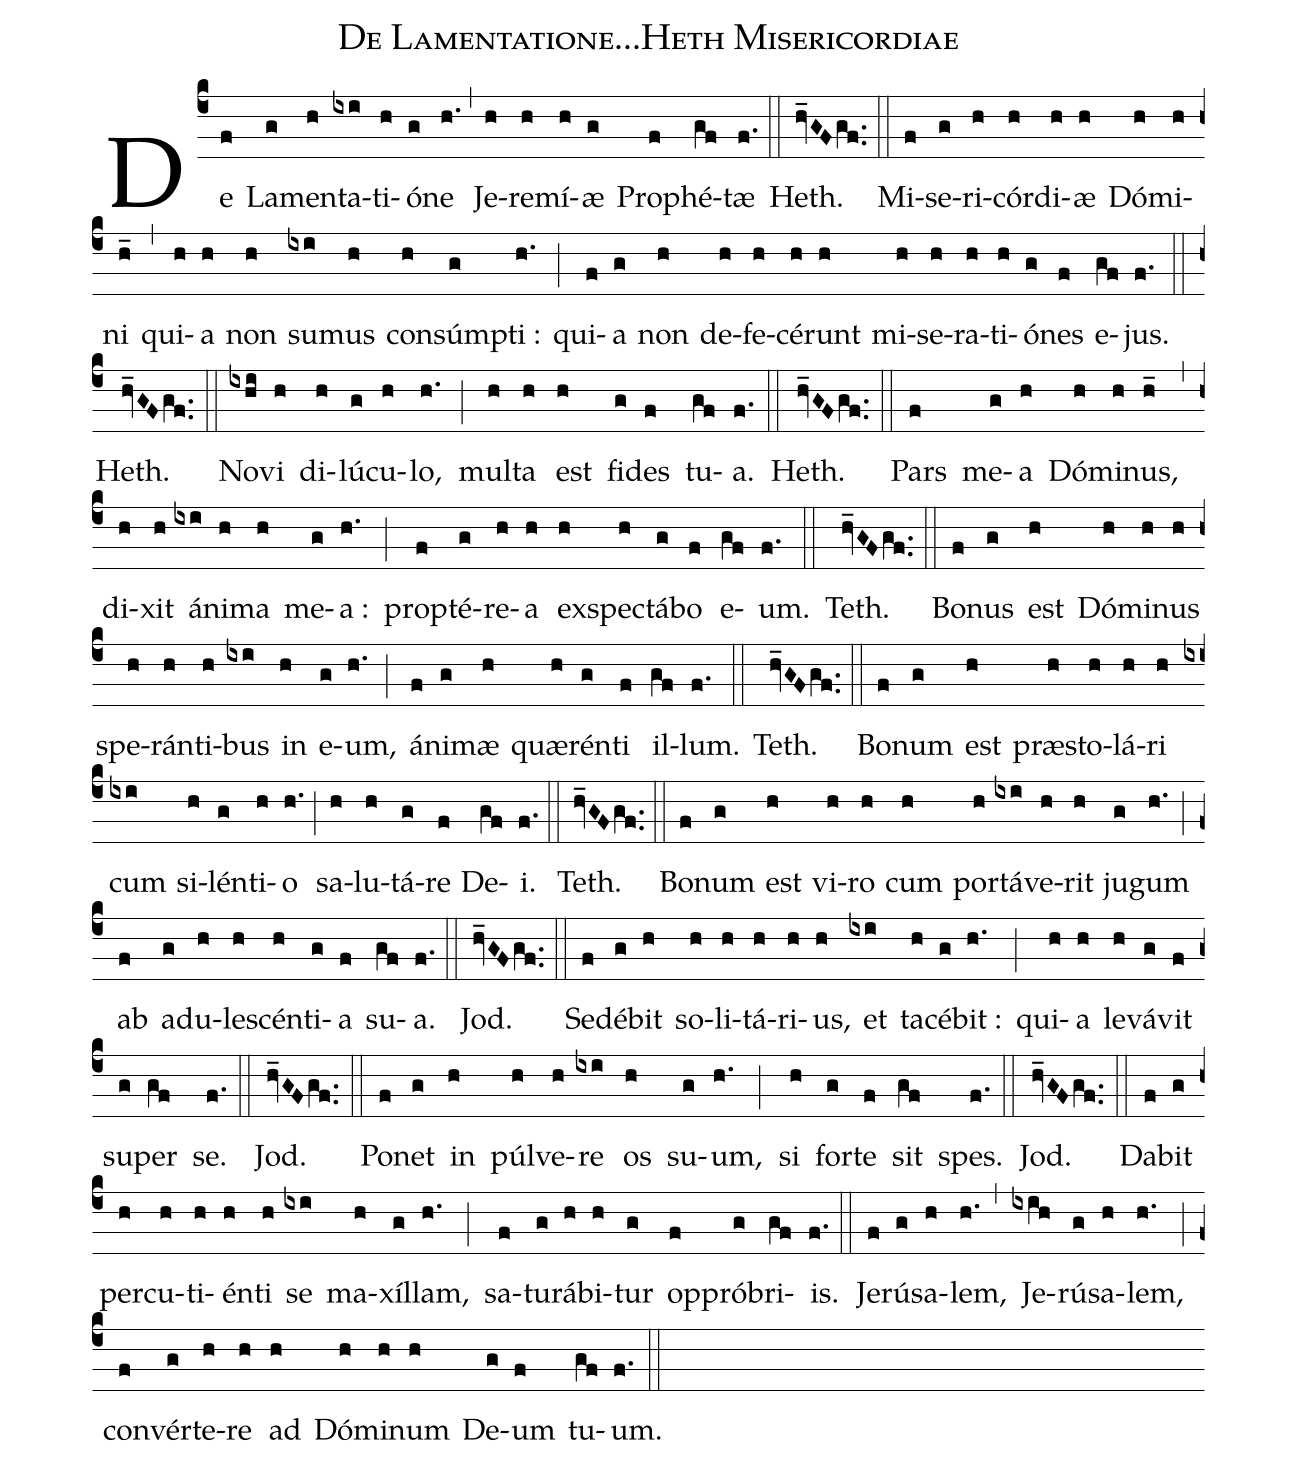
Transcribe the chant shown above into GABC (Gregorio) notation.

name:De Lamentatione...Heth Misericordiae;
%%
(c4)De(f) La(g)men(h)ta(ixi)ti(h)ó(g)ne(h.) (,) Je(h)re(h)mí(h)æ(g) Pro(f)phé(gf)tæ(f.) (::) Heth.(hv_GFgf..) (::) Mi(f)se(g)ri(h)cór(h)di(h)æ(h) Dó(h)mi(h)ni(h_) (,) qui(h)a(h) non(h) su(ixi)mus(h) con(h)súm(g)pti :(h.) (;) qui(f)a(g) non(h) de(h)fe(h)cé(h)runt(h) mi(h)se(h)ra(h)ti(h)ó(g)nes(f) e(gf)jus.(f.) (::) Heth.(hv_GFgf..) (::) No(ixhi)vi(h) di(h)lú(g)cu(h)lo,(h.) (;) mul(h)ta(h) est(h) fi(g)des(f) tu(gf)a.(f.) (::) Heth.(hv_GFgf..) (::) Pars(f) me(g)a(h) Dó(h)mi(h)nus,(h_) (,) di(h)xit(h) á(ixi)ni(h)ma(h) me(g)a :(h.) (;) prop(f)té(g)re(h)a(h) ex(h)spe(h)ctá(g)bo(f) e(gf)um.(f.) (::) Teth.(hv_GFgf..) (::) Bo(f)nus(g) est(h) Dó(h)mi(h)nus(h) spe(h)rán(h)ti(h)bus(ixi) in(h) e(g)um,(h.) (;) á(f)ni(g)mæ(h) quæ(h)rén(g)ti(f) il(gf)lum.(f.) (::) Teth.(hv_GFgf..) (::) Bo(f)num(g) est(h) præ(h)sto(h)lá(h)ri(h) cum(ixi) si(h)lén(g)ti(h)o(h.) (;) sa(h)lu(h)tá(g)re(f) De(gf)i.(f.) (::) Teth.(hv_GFgf..) (::) Bo(f)num(g) est(h) vi(h)ro(h) cum(h) por(h)tá(ixi)ve(h)rit(h) ju(g)gum(h.) (;) ab(f) a(g)du(h)le(h)scén(h)ti(g)a(f) su(gf)a.(f.) (::) Jod.(hv_GFgf..) (::) Se(f)dé(g)bit(h) so(h)li(h)tá(h)ri(h)us,(h) et(ixi) ta(h)cé(g)bit :(h.) (;) qui(h)a(h) le(h)vá(g)vit(f) su(g)per(gf) se.(f.) (::) Jod.(hv_GFgf..) (::) Po(f)net(g) in(h) púl(h)ve(h)re(ixi) os(h) su(g)um,(h.) (;) si(h) for(g)te(f) sit(gf) spes.(f.) (::) Jod.(hv_GFgf..) (::) Da(f)bit(g) per(h)cu(h)ti(h)én(h)ti(h) se(ixi) ma(h)xíl(g)lam,(h.) (;) sa(f)tu(g)rá(h)bi(h)tur(g) op(f)pró(g)bri(gf)is.(f.) (::) Je(f)rú(g)sa(h)lem,(h.) (,) Je(ixih)rú(g)sa(h)lem,(h.) (;) con(f)vér(g)te(h)re(h) ad(h) Dó(h)mi(h)num(h) De(g)um(f) tu(gf)um.(f.) (::)
